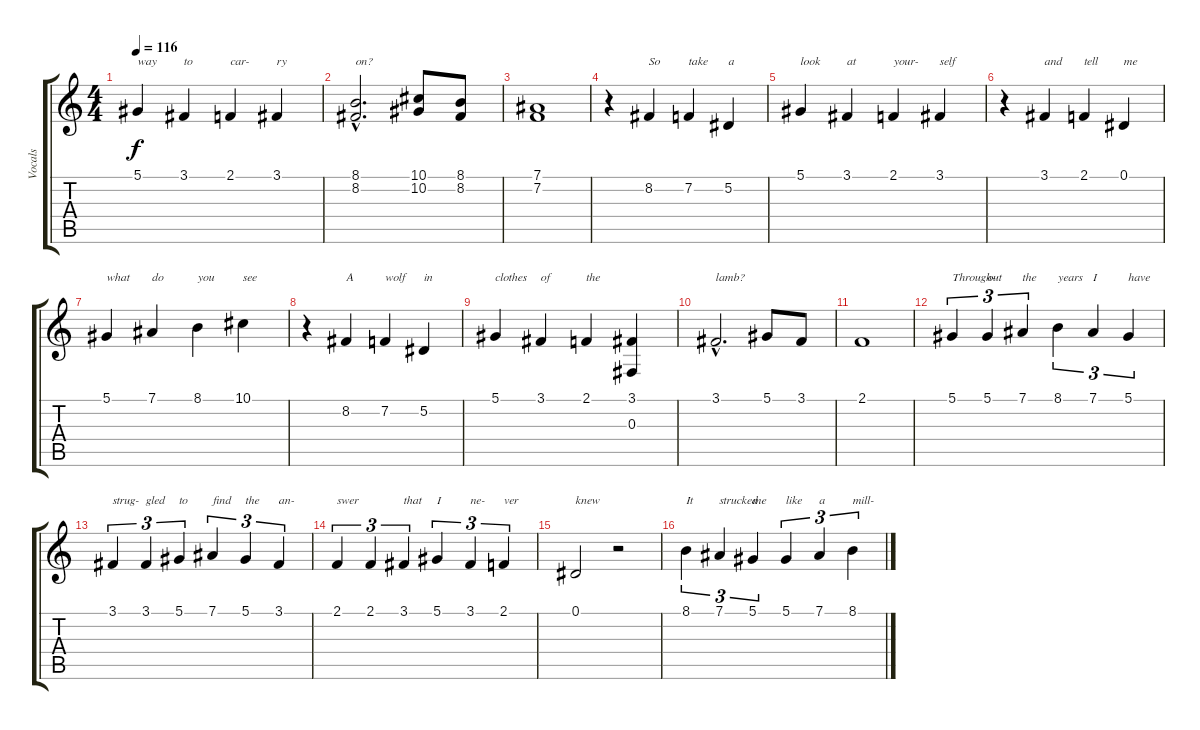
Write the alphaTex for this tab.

\track ("Vocals" "Vocals") {instrument synthvoice}
\staff {score tabs}
\tuning (Eb4 Bb3 Gb3 Db3 Ab2 Eb2) {hide}
\ts (4 4)
\tempo 116
\clef g2
\ks c
5.1.4{txt "way" dy f} 3.1.4{txt "to"} 2.1.4{txt "car-"} 3.1.4{txt "ry"} |
(8.1{hac} 8.2{hac}).2{d txt "on?"} (10.1 10.2).8 (8.1 8.2).8 |
(7.1 7.2).1 |
r.4 8.2.4{txt "So"} 7.2.4{txt "take"} 5.2.4{txt "a"} |
5.1.4{txt "look"} 3.1.4{txt "at"} 2.1.4{txt "your-"} 3.1.4{txt "self"} |
r.4 3.1.4{txt "and"} 2.1.4{txt "tell"} 0.1.4{txt "me"} |
5.1.4{txt "what"} 7.1.4{txt "do"} 8.1.4{txt "you"} 10.1.4{txt "see"} |
r.4 8.2.4{txt "A"} 7.2.4{txt "wolf"} 5.2.4{txt "in"} |
5.1.4{txt "clothes"} 3.1.4{txt "of"} 2.1.4{txt "the"} (3.1 0.3).4 |
3.1{hac}.2{d txt "lamb?"} 5.1.8 3.1.8 |
2.1.1 |
5.1.4{tu (3 2) txt "Through-"} 5.1.4{tu (3 2) txt "out"} 7.1.4{tu (3 2) txt "the"} 8.1.4{tu (3 2) txt "years"} 7.1.4{tu (3 2) txt "I"} 5.1.4{tu (3 2) txt "have"} |
3.1.4{tu (3 2) txt "strug-"} 3.1.4{tu (3 2) txt "gled"} 5.1.4{tu (3 2) txt "to"} 7.1.4{tu (3 2) txt "find"} 5.1.4{tu (3 2) txt "the"} 3.1.4{tu (3 2) txt "an-"} |
2.1.4{tu (3 2) txt "swer"} 2.1.4{tu (3 2)} 3.1.4{tu (3 2) txt "that"} 5.1.4{tu (3 2) txt "I"} 3.1.4{tu (3 2) txt "ne-"} 2.1.4{tu (3 2) txt "ver"} |
0.1.2{txt "knew"} r.2 |
8.1.4{tu (3 2) txt "It"} 7.1.4{tu (3 2) txt "strucked"} 5.1.4{tu (3 2) txt "me"} 5.1.4{tu (3 2) txt "like"} 7.1.4{tu (3 2) txt "a"} 8.1.4{tu (3 2) txt "mill-"}
